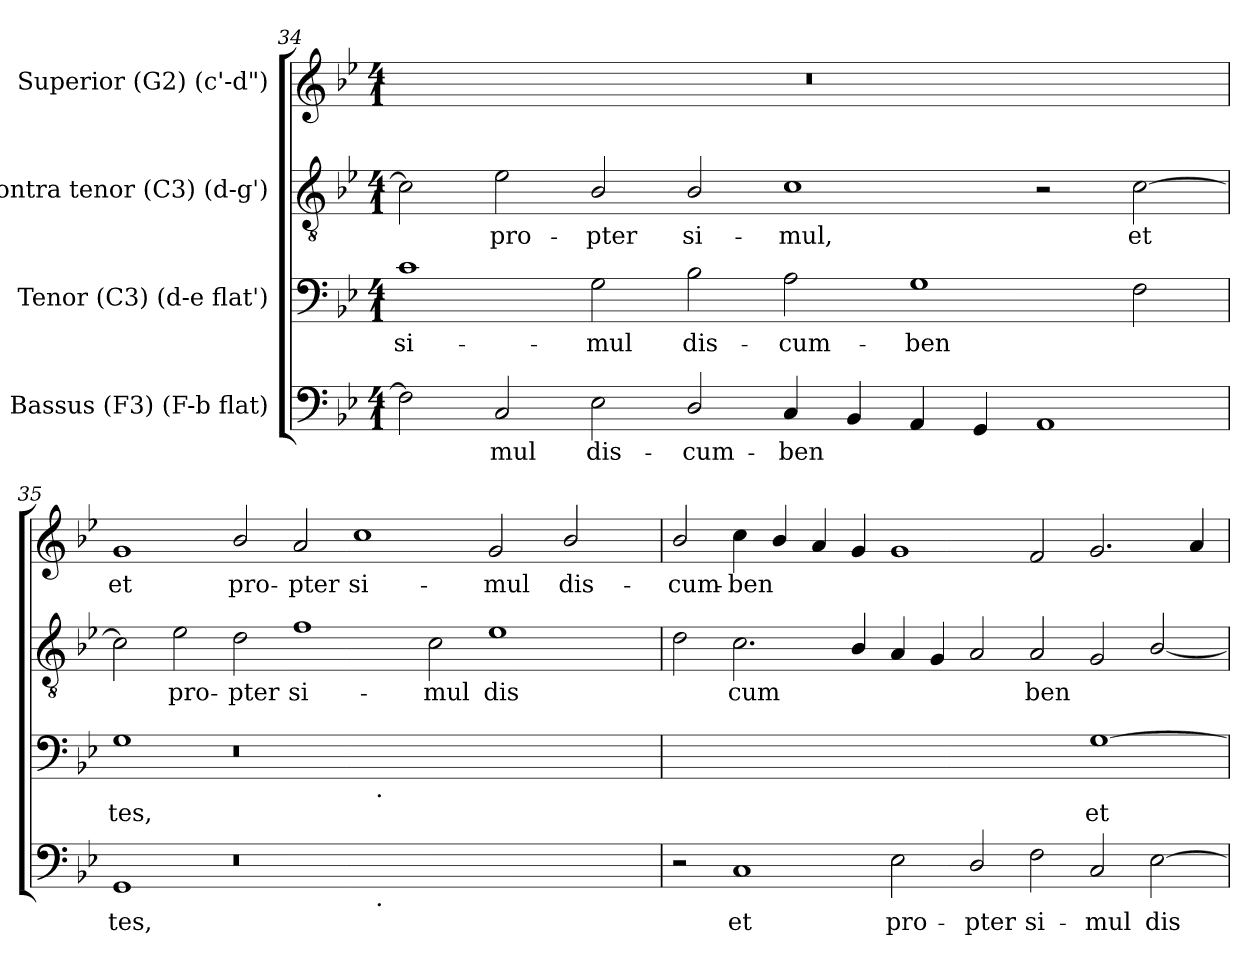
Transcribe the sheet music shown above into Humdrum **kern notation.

**kern	**text	**kern	**text	**kern	**text	**kern	**text
*part4	*part4	*part3	*part3	*part2	*part2	*part1	*part1
*staff4	*staff4	*staff3	*staff3	*staff2	*staff2	*staff1	*staff1
*I"Bassus (F3)  (F-b flat)	*	*I"Tenor (C3)  (d-e flat')	*	*I"Contra tenor (C3)  (d-g')	*	*I"Superior (G2)  (c'-d")	*
*clefF4	*	*clefF4	*	*clefGv2	*	*clefG2	*
*k[b-e-]	*	*k[b-e-]	*	*k[b-e-]	*	*k[b-e-]	*
*B-:	*	*B-:	*	*B-:	*	*B-:	*
*M4/1	*	*M4/1	*	*M4/1	*	*M4/1	*
=34	=34	=34	=34	=34	=34	=34	=34
!	!LO:LY:b:cj	!	!LO:LY:b:cj	!	!LO:LY:b:cj	!	!
2F\]	--	1c	si-	2c\]	.	00r	.
!	!LO:LY:b:cj	!	!	!	!LO:LY:b:cj	!	!
2C/	-mul	.	.	2e-\	pro-	.	.
!	!LO:LY:b:cj	!	!LO:LY:b:cj	!	!LO:LY:b:cj	!	!
2E-\	dis-	2G\	-mul	2B-/	-pter	.	.
!	!LO:LY:b:cj	!	!LO:LY:b:cj	!	!LO:LY:b:cj	!	!
2D/	-cum-	2B-\	dis-	2B-/	si-	.	.
!	!LO:LY:b:cj	!	!LO:LY:b:cj	!	!LO:LY:b:cj	!	!
4C/	-ben-	2A\	-cum-	1c	-mul,	.	.
!	!LO:LY:b:cj	!	!	!	!	!	!
4BB-/	--	.	.	.	.	.	.
!	!LO:LY:b:cj	!	!LO:LY:b:cj	!	!	!	!
4AA/	--	1G	-ben-	.	.	.	.
!	!LO:LY:b:cj	!	!	!	!	!	!
4GG/	--	.	.	.	.	.	.
!	!LO:LY:b:cj	!	!	!	!	!	!
1AA	--	.	.	2r	.	.	.
!	!	!	!LO:LY:b:cj	!	!LO:LY:b:cj	!	!
.	.	2F\	--	[<2c\	et	.	.
!!LO:PB:g=z
=35	=35	=35	=35	=35	=35	=35	=35
!	!LO:LY:b:cj	!	!LO:LY:b:cj	!	!LO:LY:b:cj	!	!LO:LY:b:cj
*^	*	*^	*	*	*	*	*
1GG	1ryy	-tes,	1G	1ryy	-tes,	2c\]	.	1g	et
!	!	!	!	!	!	!	!LO:LY:b:cj	!	!
.	.	.	.	.	.	2e-\	pro-	.	.
!	!	!	!	!	!	!	!LO:LY:b:cj	!	!LO:LY:b:cj
0.r	1ryy	.	0.r	1ryy	.	2d\	-pter	2b-/	pro-
!	!	!	!	!	!	!	!LO:LY:b:cj	!	!LO:LY:b:cj
.	.	.	.	.	.	1f	si-	2a/	-pter
!	!	!	!	!	!	!	!	!	!LO:LY:b:cj
.	16.ryy	.	.	16.ryy	.	.	.	1cc	si-
!	!	!	!	!LO:TX:b:t=.	!	!	!	!	!
!	!LO:TX:b:t=.	!	!	!	!	!	!	!	!
.	1ryy	.	.	1ryy	.	.	.	.	.
!	!	!	!	!	!	!	!LO:LY:b:cj	!	!
.	.	.	.	.	.	2c\	-mul	.	.
!	!	!	!	!	!	!	!LO:LY:b:cj	!	!LO:LY:b:cj
.	.	.	.	.	.	1e-	dis-	2g/	-mul
.	2ryy	.	.	2ryy	.	.	.	.	.
!	!	!	!	!	!	!	!	!	!LO:LY:b:cj
.	.	.	.	.	.	.	.	2b-/	dis-
.	4ryy	.	.	4ryy	.	.	.	.	.
.	8ryy	.	.	8ryy	.	.	.	.	.
.	32ryy	.	.	32ryy	.	.	.	.	.
=36	=36	=36	=36	=36	=36	=36	=36	=36	=36
!	!	!	!	!	!	!	!LO:LY:b:cj	!	!LO:LY:b:cj
*v	*v	*	*	*	*	*	*	*	*
*	*	*v	*v	*	*	*	*	*
2r	.	0.ryy	.	2d\	--	2b-/	-cum-
!	!LO:LY:b:cj	!	!	!	!LO:LY:b:cj	!	!LO:LY:b:cj
1C	et	.	.	2.c\	-cum-	4cc\	-ben-
!	!	!	!	!	!	!	!LO:LY:b:cj
.	.	.	.	.	.	4b-/	--
!	!	!	!	!	!	!	!LO:LY:b:cj
.	.	.	.	.	.	4a/	--
!	!	!	!	!	!LO:LY:b:cj	!	!LO:LY:b:cj
.	.	.	.	4B-/	--	4g/	--
!	!LO:LY:b:cj	!	!	!	!LO:LY:b:cj	!	!LO:LY:b:cj
2E-\	pro-	.	.	4A/	--	1g	--
!	!	!	!	!	!LO:LY:b:cj	!	!
.	.	.	.	4G/	--	.	.
!	!LO:LY:b:cj	!	!	!	!LO:LY:b:cj	!	!
2D/	-pter	.	.	2A/	--	.	.
!	!LO:LY:b:cj	!	!	!	!LO:LY:b:cj	!	!LO:LY:b:cj
2F\	si-	.	.	2A/	-ben-	2f/	--
!	!LO:LY:b:cj	!	!LO:LY:b:cj	!	!LO:LY:b:cj	!	!LO:LY:b:cj
2C/	-mul	[>1G	et	2G/	--	2.g/	--
!	!LO:LY:b:cj	!	!	!	!LO:LY:b:cj	!	!
[>2E-\	dis-	.	.	[>2B-/	--	.	.
!	!	!	!	!	!	!	!LO:LY:b:cj
.	.	.	.	.	.	4a/	--
=	=	=	=	=	=	=	=
*-	*-	*-	*-	*-	*-	*-	*-
